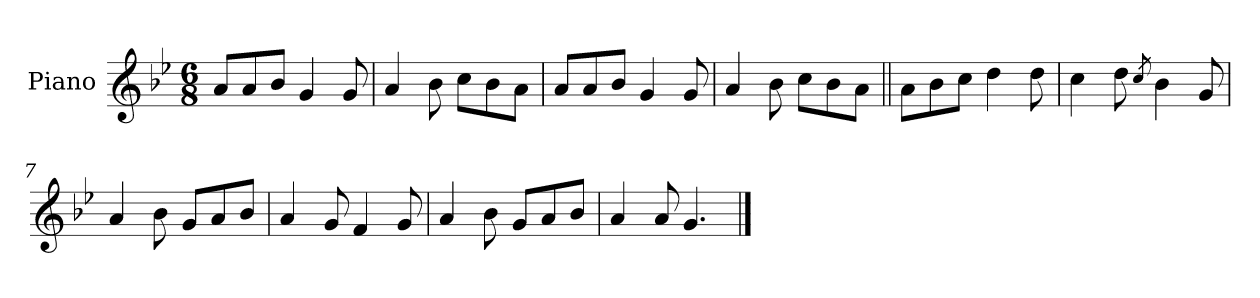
**kern
*part1
*staff1
*I"Piano
*I'Pno.
*clefG2
*k[b-e-]
*M6/8
=1
8a/L
8a/
8b-/J
4g/
8g/
=2
4a/
8b-\
8cc\L
8b-\
8a\J
=3
8a/L
8a/
8b-/J
4g/
8g/
=4
4a/
8b-\
8cc\L
8b-\
8a\J
=5||
8a\L
8b-\
8cc\J
4dd\
8dd\
=6
4cc\
8dd\
8qcc/
4b-\
8g/
=7
4a/
8b-\
8g/L
8a/
8b-/J
!!LO:LB:g=z
=8
4a/
8g/
4f/
8g/
=9
4a/
8b-\
8g/L
8a/
8b-/J
=10
4a/
8a/
4.g/
==
*-
